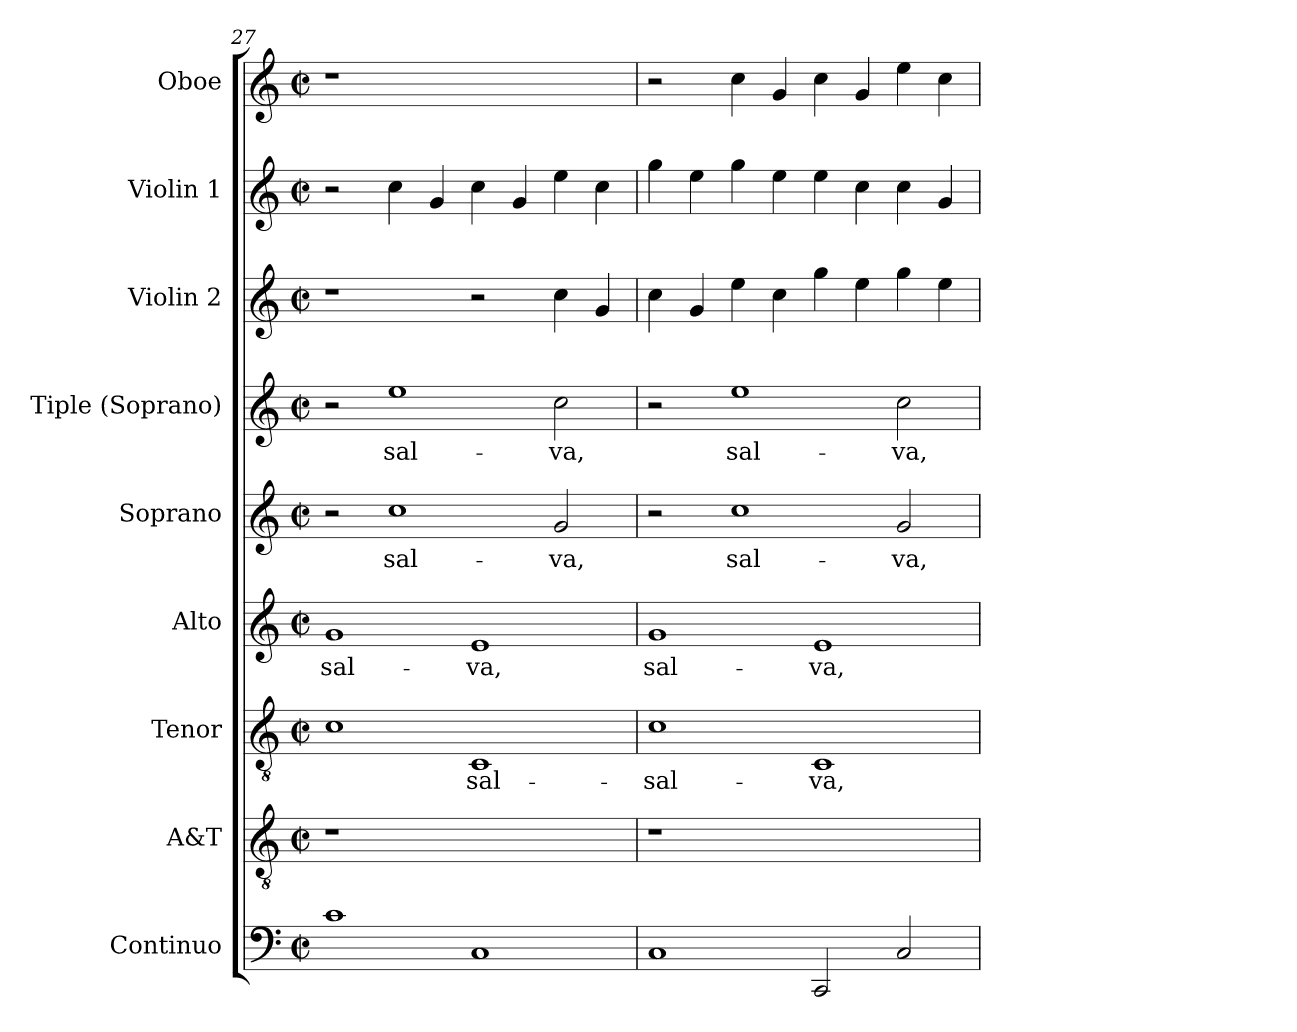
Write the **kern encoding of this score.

**kern	**kern	**kern	**text	**kern	**text	**kern	**text	**kern	**text	**kern	**kern	**kern
*part9	*part8	*part7	*part7	*part6	*part6	*part5	*part5	*part4	*part4	*part3	*part2	*part1
*staff9	*staff8	*staff7	*staff7	*staff6	*staff6	*staff5	*staff5	*staff4	*staff4	*staff3	*staff2	*staff1
*I"Continuo	*I"A&T	*I"Tenor	*	*I"Alto	*	*I"Soprano	*	*I"Tiple (Soprano)	*	*I"Violin 2	*I"Violin 1	*I"Oboe
*I'Cont.	*I'A. & T.	*I'T.	*	*I'A.	*	*I'S.	*	*I'S.	*	*I'Vln. 2	*I'Vln. 1	*I'Ob.
*clefF4	*clefGv2	*clefGv2	*	*clefG2	*	*clefG2	*	*clefG2	*	*clefG2	*clefG2	*clefG2
*	*ITrd7c12	*ITrd7c12	*	*	*	*	*	*	*	*	*	*
*k[]	*k[]	*k[]	*	*k[]	*	*k[]	*	*k[]	*	*k[]	*k[]	*k[]
*C:	*C:	*C:	*	*C:	*	*C:	*	*C:	*	*C:	*C:	*C:
*M2/2	*M2/2	*M2/2	*	*M2/2	*	*M2/2	*	*M2/2	*	*M2/2	*M2/2	*M2/2
*met(c|)	*met(c|)	*met(c|)	*	*met(c|)	*	*met(c|)	*	*met(c|)	*	*met(c|)	*met(c|)	*met(c|)
=27	=27	=27	=27	=27	=27	=27	=27	=27	=27	=27	=27	=27
!	!LO:N:vis=1	!	!	!	!	!	!	!	!	!	!	!
!	!	!	!	!	!LO:LY:b:color=#000000	!	!	!	!	!	!	!LO:N:vis=1
1ci	1r	1Ci	.	1gi	sal-	2r	.	2r	.	1r	2r	1r
!	!	!	!	!	!	!	!LO:LY:b:color=#000000	!	!	!	!	!
!	!	!	!	!	!	!	!	!	!LO:LY:b:color=#000000	!	!	!
.	.	.	.	.	.	1cci	sal-	1eei	sal-	.	4cci\	.
.	.	.	.	.	.	.	.	.	.	.	4gi/	.
!	!	!	!LO:LY:b:color=#000000	!	!	!	!	!	!	!	!	!
!	!	!	!	!	!LO:LY:b:color=#000000	!	!	!	!	!	!	!
1Ci	1ryy	1CCi	sal-	1ei	-va,	.	.	.	.	2r	4cci\	1ryy
.	.	.	.	.	.	.	.	.	.	.	4gi/	.
!	!	!	!	!	!	!	!LO:LY:b:color=#000000	!	!	!	!	!
!	!	!	!	!	!	!	!	!	!LO:LY:b:color=#000000	!	!	!
.	.	.	.	.	.	2gi/	-va,	2cci\	-va,	4cci\	4eei\	.
.	.	.	.	.	.	.	.	.	.	4gi/	4cci\	.
=28	=28	=28	=28	=28	=28	=28	=28	=28	=28	=28	=28	=28
!	!LO:N:vis=1	!	!	!	!	!	!	!	!	!	!	!
!	!	!	!LO:LY:b:color=#000000	!	!	!	!	!	!	!	!	!
!	!	!	!	!	!LO:LY:b:color=#000000	!	!	!	!	!	!	!
1Ci	1r	1Ci	sal-	1gi	sal-	2r	.	2r	.	4cci\	4ggi\	2r
.	.	.	.	.	.	.	.	.	.	4gi/	4eei\	.
!	!	!	!	!	!	!	!LO:LY:b:color=#000000	!	!	!	!	!
!	!	!	!	!	!	!	!	!	!LO:LY:b:color=#000000	!	!	!
.	.	.	.	.	.	1cci	sal-	1eei	sal-	4eei\	4ggi\	4cci\
.	.	.	.	.	.	.	.	.	.	4cci\	4eei\	4gi/
!	!	!	!LO:LY:b:color=#000000	!	!	!	!	!	!	!	!	!
!	!	!	!	!	!LO:LY:b:color=#000000	!	!	!	!	!	!	!
2CCi/	1ryy	1CCi	-va,	1ei	-va,	.	.	.	.	4ggi\	4eei\	4cci\
.	.	.	.	.	.	.	.	.	.	4eei\	4cci\	4gi/
!	!	!	!	!	!	!	!LO:LY:b:color=#000000	!	!	!	!	!
!	!	!	!	!	!	!	!	!	!LO:LY:b:color=#000000	!	!	!
2Ci/	.	.	.	.	.	2gi/	-va,	2cci\	-va,	4ggi\	4cci\	4eei\
.	.	.	.	.	.	.	.	.	.	4eei\	4gi/	4cci\
=	=	=	=	=	=	=	=	=	=	=	=	=
*-	*-	*-	*-	*-	*-	*-	*-	*-	*-	*-	*-	*-
